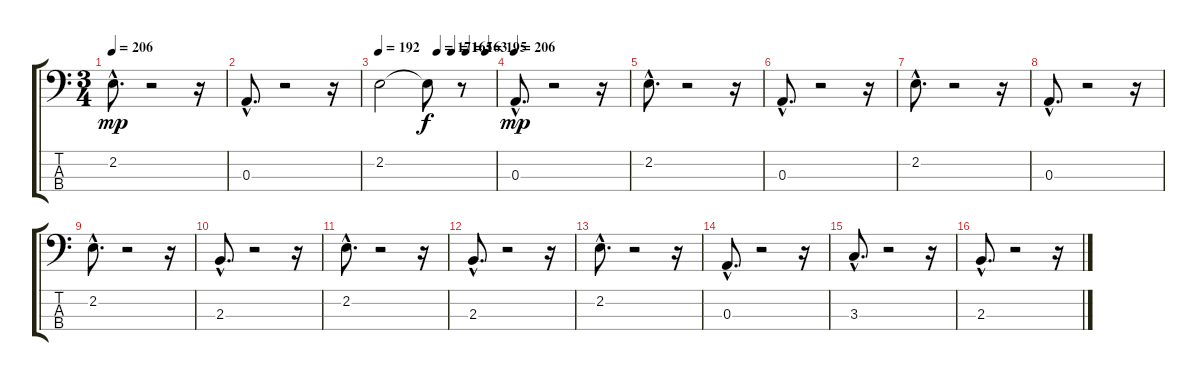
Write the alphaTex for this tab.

\track "" {instrument acousticbass}
\staff {score tabs}
\tuning (G2 D2 A1 E1) {hide}
\ts (3 4)
\tempo 206
\clef f4
\ks c
2.2{hac}.8{d dy mp} r.2 r.16 |
0.3{hac}.8{d} r.2 r.16 |
\tempo 192
\tempo (171 0.5)
\tempo (165 0.625)
\tempo (163 0.75)
\tempo (195 0.9166666666666666)
2.2.2 2.2{t}.8{dy f} r.8 |
\tempo 206
0.3{hac}.8{d dy mp} r.2 r.16 |
2.2{hac}.8{d} r.2 r.16 |
0.3{hac}.8{d} r.2 r.16 |
2.2{hac}.8{d} r.2 r.16 |
0.3{hac}.8{d} r.2 r.16 |
2.2{hac}.8{d} r.2 r.16 |
2.3{hac}.8{d} r.2 r.16 |
2.2{hac}.8{d} r.2 r.16 |
2.3{hac}.8{d} r.2 r.16 |
2.2{hac}.8{d} r.2 r.16 |
0.3{hac}.8{d} r.2 r.16 |
3.3{hac}.8{d} r.2 r.16 |
2.3{hac}.8{d} r.2 r.16
